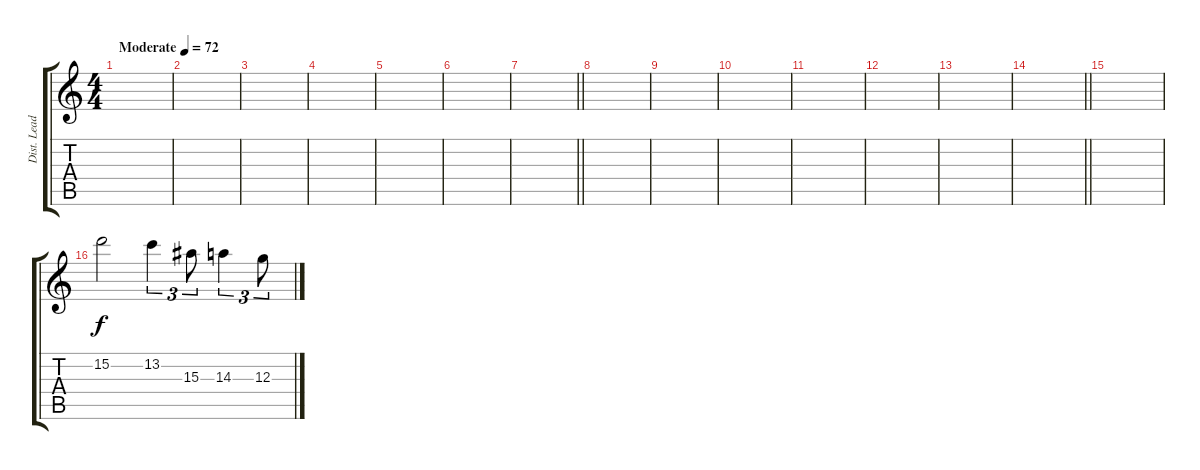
\track ("Dist. Lead" "Dist. Lead") {instrument overdrivenguitar}
\staff {score tabs}
\tuning (E4 B3 G3 D3 A2 E2) {hide}
\ts (4 4)
\tempo (72 "Moderate")
\clef g2
\ks c
|
|
|
|
|
|
\barLineRight lightlight
|
\section ("" "")
|
|
|
|
|
|
\barLineRight lightlight
|
\section ("" "")
|
15.2.2 13.2.4{tu (3 2)} 15.3.8{tu (3 2)} 14.3.4{tu (3 2)} 12.3.8{tu (3 2)}
